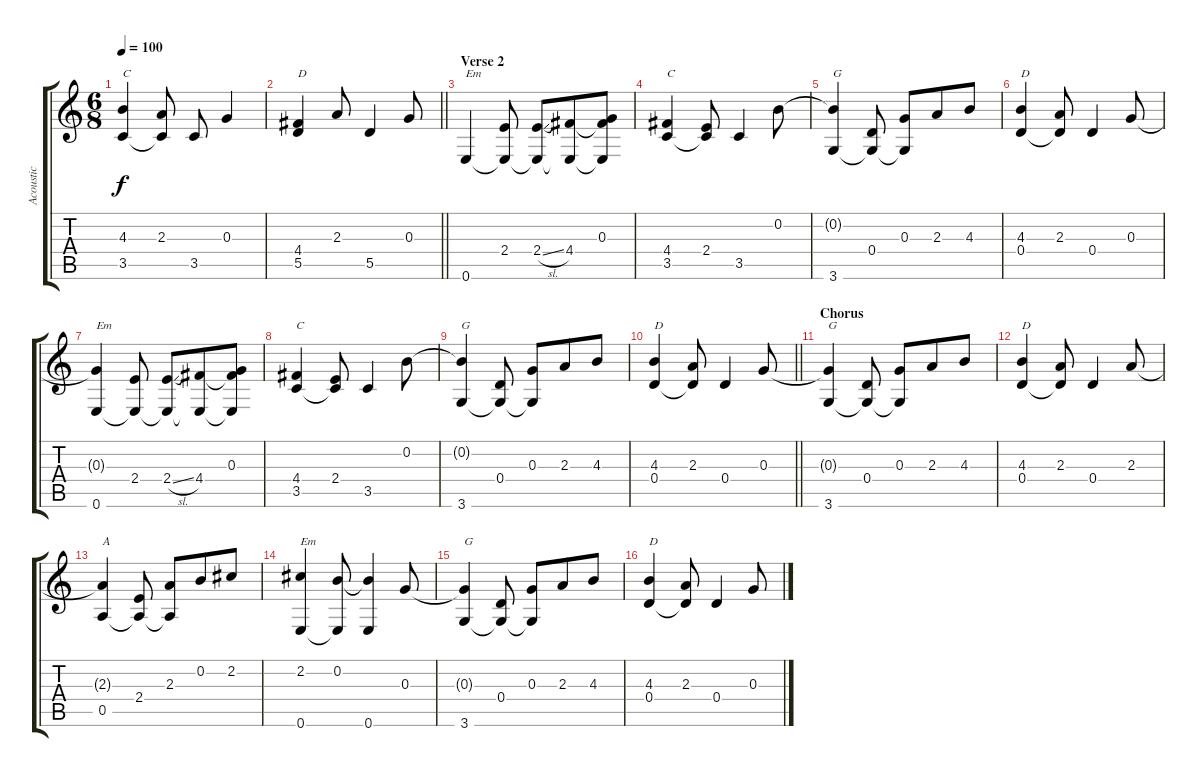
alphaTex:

\track ("Acoustic" "Acoustic") {solo instrument acousticguitarsteel}
\staff {score tabs}
\tuning (E4 B3 G3 D3 A2 E2) {hide}
\ts (6 8)
\tempo 100
\clef g2
\ks c
(4.3 3.5).4{txt "C" dy f} (2.3 3.5{t}).8 3.5.8 0.3.4 |
\barLineRight lightlight
(4.4 5.5).4{txt "D"} 2.3.8 5.5.4 0.3.8 |
\section ("" "Verse 2")
0.6.4{txt "Em"} (2.4 0.6{t}).8 (2.4{sl} 0.6{t}).8 (4.4 0.6{t}).8 (0.3 4.4{t} 0.6{t}).8 |
(4.4 3.5).4{txt "C"} (2.4 3.5{t}).8 3.5.4 0.2.8 |
(0.2{t} 3.6).4{txt "G"} (0.4 3.6{t}).8 (0.3 3.6{t}).8 2.3.8 4.3.8 |
(4.3 0.4).4{txt "D"} (2.3 0.4{t}).8 0.4.4 0.3.8 |
(0.3{t} 0.6).4{txt "Em"} (2.4 0.6{t}).8 (2.4{sl} 0.6{t}).8 (4.4 0.6{t}).8 (0.3 4.4{t} 0.6{t}).8 |
(4.4 3.5).4{txt "C"} (2.4 3.5{t}).8 3.5.4 0.2.8 |
(0.2{t} 3.6).4{txt "G"} (0.4 3.6{t}).8 (0.3 3.6{t}).8 2.3.8 4.3.8 |
\barLineRight lightlight
(4.3 0.4).4{txt "D"} (2.3 0.4{t}).8 0.4.4 0.3.8 |
\section ("" "Chorus")
(0.3{t} 3.6).4{txt "G"} (0.4 3.6{t}).8 (0.3 3.6{t}).8 2.3.8 4.3.8 |
(4.3 0.4).4{txt "D"} (2.3 0.4{t}).8 0.4.4 2.3.8 |
(2.3{t} 0.5).4{txt "A"} (2.4 0.5{t}).8 (2.3 0.5{t}).8 0.2.8 2.2.8 |
(2.2 0.6).4{txt "Em"} (0.2 0.6{t}).8 (0.2{t} 0.6).4 0.3.8 |
(0.3{t} 3.6).4{txt "G"} (0.4 3.6{t}).8 (0.3 3.6{t}).8 2.3.8 4.3.8 |
(4.3 0.4).4{txt "D"} (2.3 0.4{t}).8 0.4.4 0.3.8
